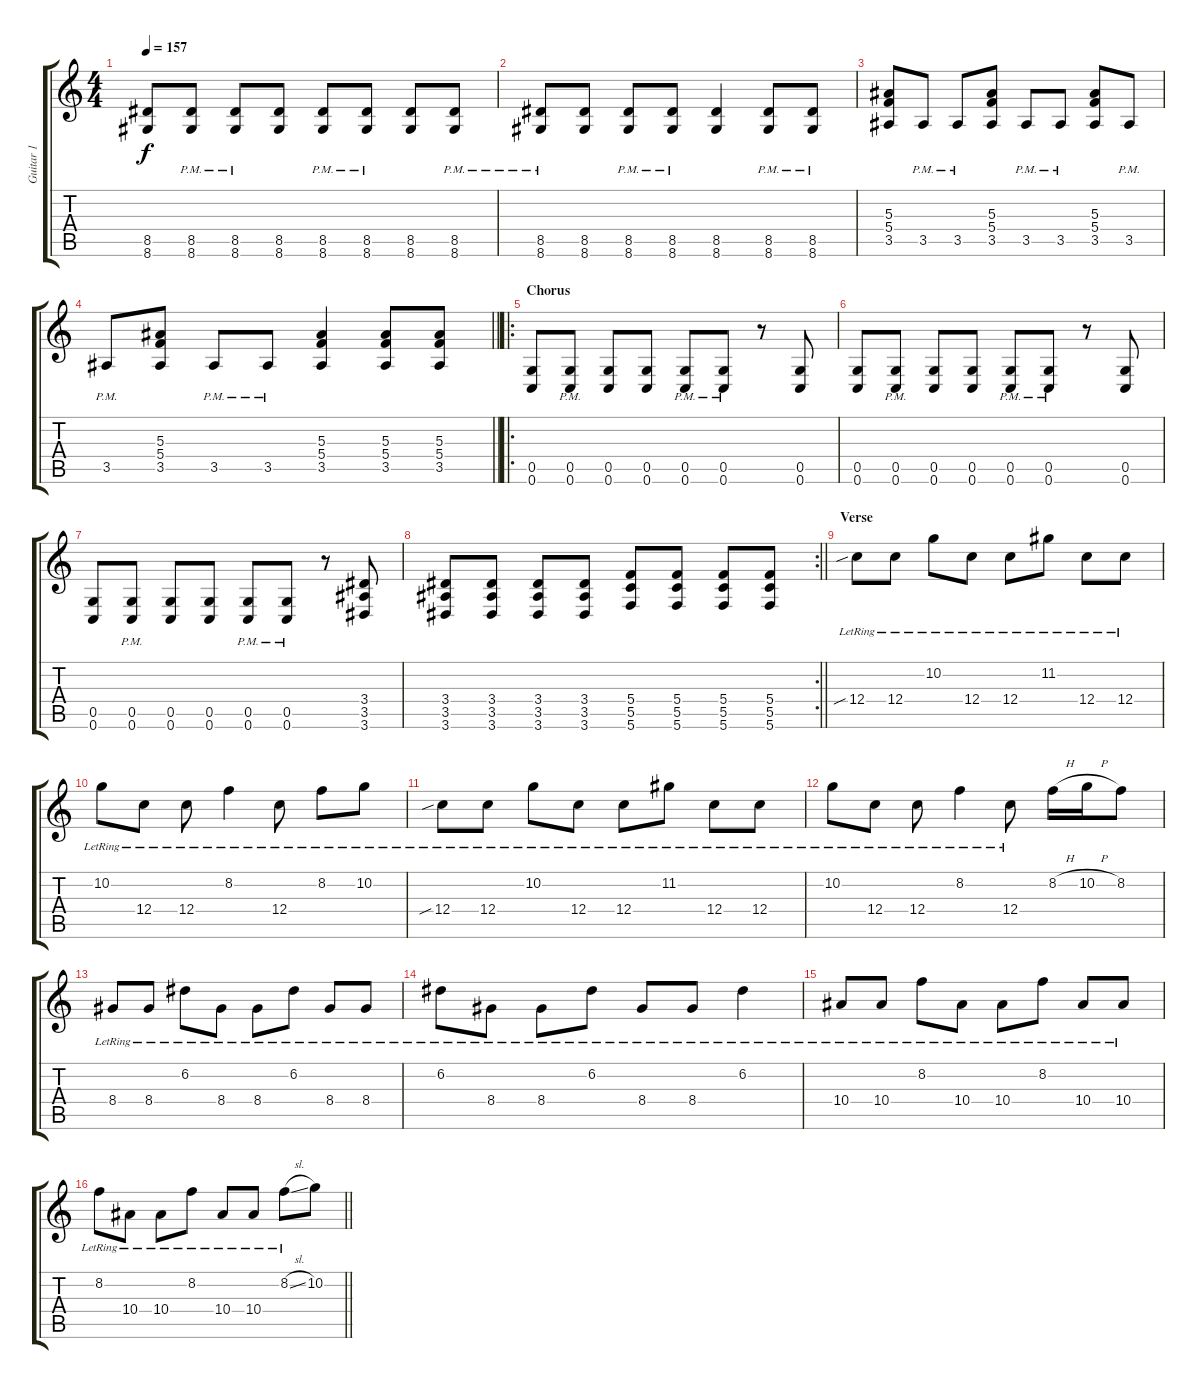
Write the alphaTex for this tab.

\track ("Guitar 1" "Guitar 1") {instrument distortionguitar}
\staff {score tabs}
\tuning (D4 A3 F3 C3 G2 C2) {hide}
\ts (4 4)
\tempo 157
\clef g2
\ks c
(8.5 8.6).8{dy f} (8.5{pm} 8.6{pm}).8 (8.5{pm} 8.6{pm}).8 (8.5 8.6).8 (8.5{pm} 8.6{pm}).8 (8.5{pm} 8.6{pm}).8 (8.5 8.6).8 (8.5{pm} 8.6{pm}).8 |
(8.5{pm} 8.6{pm}).8 (8.5 8.6).8 (8.5{pm} 8.6{pm}).8 (8.5{pm} 8.6{pm}).8 (8.5 8.6).4 (8.5{pm} 8.6{pm}).8 (8.5{pm} 8.6{pm}).8 |
(5.3 5.4 3.5).8 3.5{pm}.8 3.5{pm}.8 (5.3 5.4 3.5).8 3.5{pm}.8 3.5{pm}.8 (5.3 5.4 3.5).8 3.5{pm}.8 |
\barLineRight lightlight
3.5{pm}.8 (5.3 5.4 3.5).8 3.5{pm}.8 3.5{pm}.8 (5.3 5.4 3.5).4 (5.3 5.4 3.5).8 (5.3 5.4 3.5).8 |
\ro
\section ("" "Chorus")
(0.5 0.6).8 (0.5{pm} 0.6{pm}).8 (0.5 0.6).8 (0.5 0.6).8 (0.5{pm} 0.6{pm}).8 (0.5{pm} 0.6{pm}).8 r.8 (0.5 0.6).8 |
(0.5 0.6).8 (0.5{pm} 0.6{pm}).8 (0.5 0.6).8 (0.5 0.6).8 (0.5{pm} 0.6{pm}).8 (0.5{pm} 0.6{pm}).8 r.8 (0.5 0.6).8 |
(0.5 0.6).8 (0.5{pm} 0.6{pm}).8 (0.5 0.6).8 (0.5 0.6).8 (0.5{pm} 0.6{pm}).8 (0.5{pm} 0.6{pm}).8 r.8 (3.4 3.5 3.6).8 |
\rc 2
\barLineRight lightlight
(3.4 3.5 3.6).8 (3.4 3.5 3.6).8 (3.4 3.5 3.6).8 (3.4 3.5 3.6).8 (5.4 5.5 5.6).8 (5.4 5.5 5.6).8 (5.4 5.5 5.6).8 (5.4 5.5 5.6).8 |
\section ("" "Verse")
12.4{sib lr}.8 12.4{lr}.8 10.2{lr}.8 12.4{lr}.8 12.4{lr}.8 11.2{lr}.8 12.4{lr}.8 12.4{lr}.8 |
10.2{lr}.8 12.4{lr}.8 12.4{lr}.8 8.2{lr}.4 12.4{lr}.8 8.2{lr}.8 10.2{lr}.8 |
12.4{sib lr}.8 12.4{lr}.8 10.2{lr}.8 12.4{lr}.8 12.4{lr}.8 11.2{lr}.8 12.4{lr}.8 12.4{lr}.8 |
10.2{lr}.8 12.4{lr}.8 12.4{lr}.8 8.2{lr}.4 12.4{lr}.8 8.2{h}.16 10.2{h}.16 8.2.8 |
8.4{lr}.8 8.4{lr}.8 6.2{lr}.8 8.4{lr}.8 8.4{lr}.8 6.2{lr}.8 8.4{lr}.8 8.4{lr}.8 |
6.2{lr}.8 8.4{lr}.8 8.4{lr}.8 6.2{lr}.8 8.4{lr}.8 8.4{lr}.8 6.2{lr}.4 |
10.4{lr}.8 10.4{lr}.8 8.2{lr}.8 10.4{lr}.8 10.4{lr}.8 8.2{lr}.8 10.4{lr}.8 10.4{lr}.8 |
\barLineRight lightlight
8.2{lr}.8 10.4{lr}.8 10.4{lr}.8 8.2{lr}.8 10.4{lr}.8 10.4{lr}.8 8.2{sl lr}.8 10.2.8
